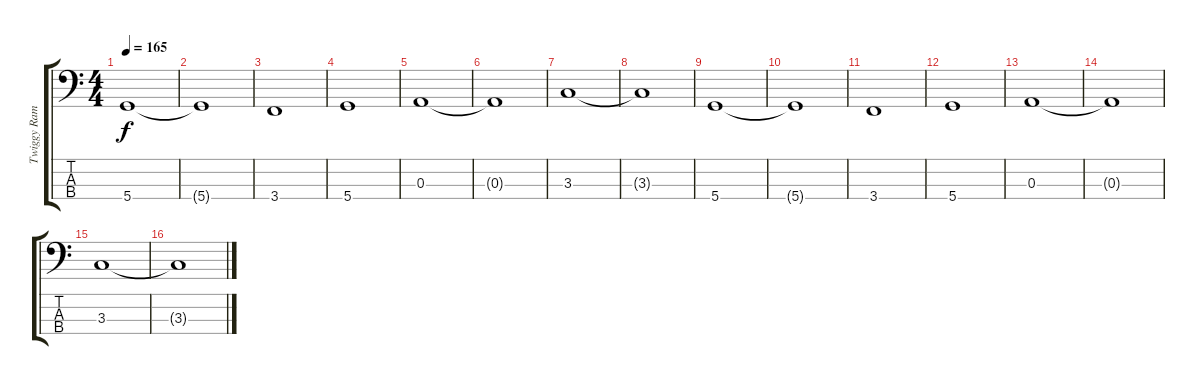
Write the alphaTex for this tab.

\track ("Twiggy Ramirez" "Twiggy Ram") {instrument electricbassfinger}
\staff {score tabs}
\tuning (G2 D2 A1 D1) {hide}
\ts (4 4)
\tempo 165
\clef f4
\ks c
5.4.1{dy f} |
5.4{t}.1 |
3.4.1 |
5.4.1 |
0.3.1 |
0.3{t}.1 |
3.3.1 |
3.3{t}.1 |
5.4.1 |
5.4{t}.1 |
3.4.1 |
5.4.1 |
0.3.1 |
0.3{t}.1 |
3.3.1 |
3.3{t}.1
